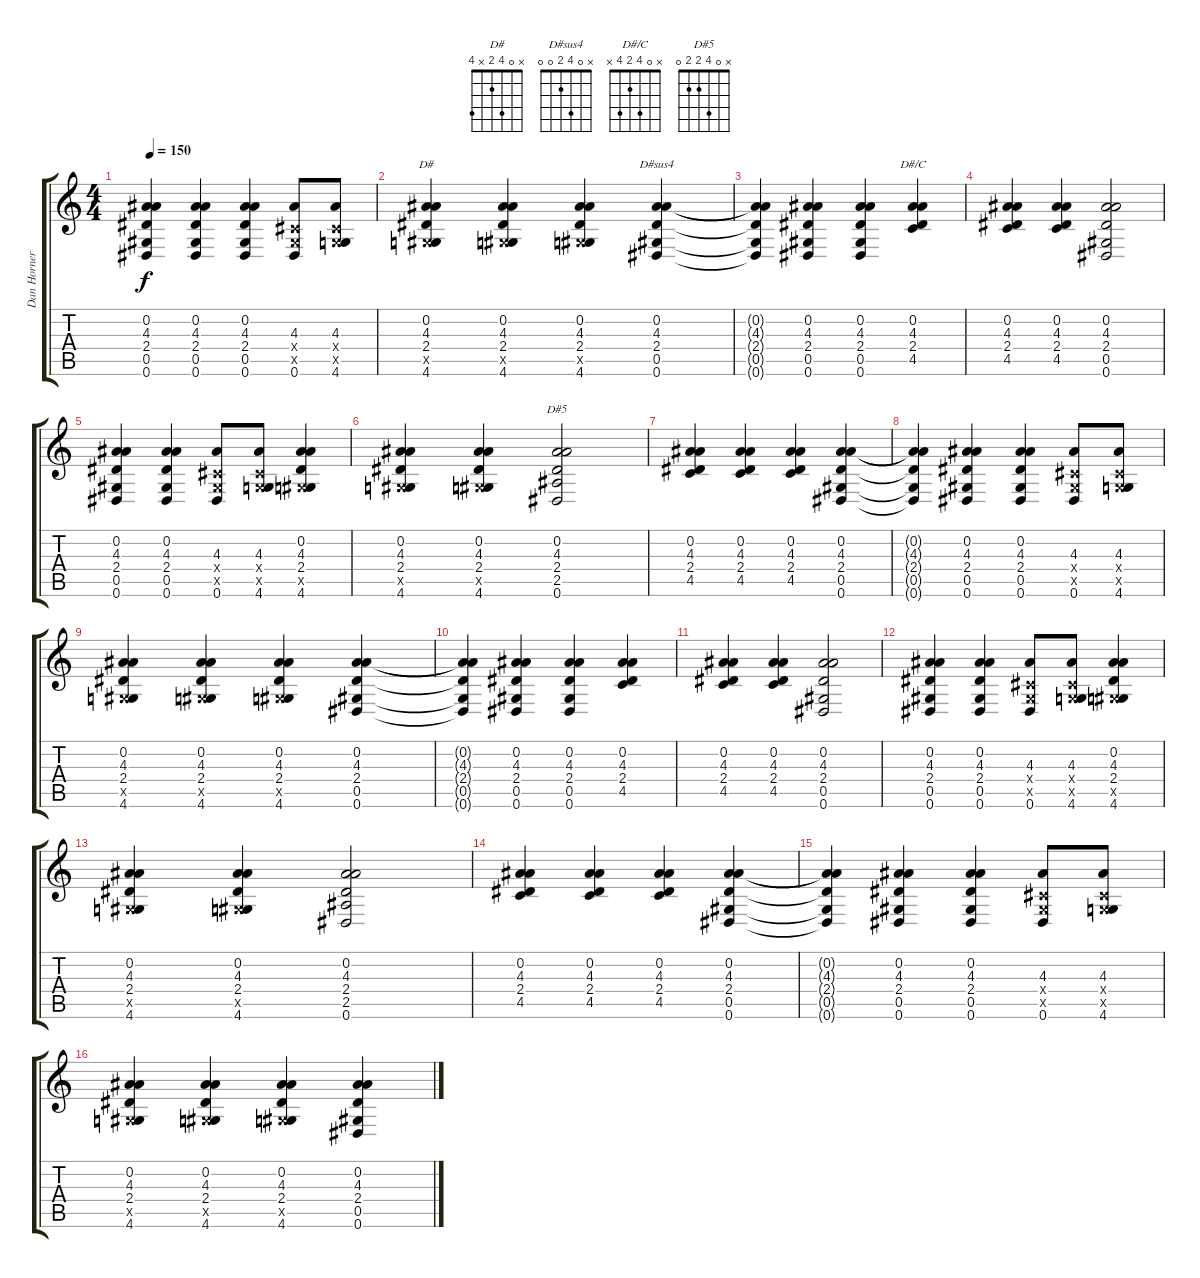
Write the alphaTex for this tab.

\track ("Dan Horner" "Dan Horner") {instrument acousticguitarsteel}
\staff {score tabs}
\tuning (Eb4 Bb3 Gb3 Db3 Ab2 Eb2) {hide}
\chord ("D#" x 0 4 2 x 4)
\chord ("D#sus4" x 0 4 2 0 0)
\chord ("D#/C" x 0 4 2 4 x)
\chord ("D#5" x 0 4 2 2 0)
\ts (4 4)
\tempo 150
\clef g2
\ks c
(0.2{t} 4.3{t} 2.4{t} 0.5{t} 0.6{t}).4{dy f} (0.2 4.3 2.4 0.5 0.6).4 (0.2 4.3 2.4 0.5 0.6).4 (4.3 0.4{x} 0.5{x} 0.6).8 (4.3 0.4{x} 0.5{x} 4.6).8 |
(0.2 4.3 2.4 0.5{x} 4.6).4{ch "D#"} (0.2 4.3 2.4 0.5{x} 4.6).4 (0.2 4.3 2.4 0.5{x} 4.6).4 (0.2 4.3 2.4 0.5 0.6).4{ch "D#sus4"} |
(0.2{t} 4.3{t} 2.4{t} 0.5{t} 0.6{t}).4 (0.2 4.3 2.4 0.5 0.6).4 (0.2 4.3 2.4 0.5 0.6).4 (0.2 4.3 2.4 4.5).4{ch "D#/C"} |
(0.2 4.3 2.4 4.5).4 (0.2 4.3 2.4 4.5).4 (0.2 4.3 2.4 0.5 0.6).2 |
(0.2 4.3 2.4 0.5 0.6).4 (0.2 4.3 2.4 0.5 0.6).4 (4.3 0.4{x} 0.5{x} 0.6).8 (4.3 0.4{x} 0.5{x} 4.6).8 (0.2 4.3 2.4 0.5{x} 4.6).4 |
(0.2 4.3 2.4 0.5{x} 4.6).4 (0.2 4.3 2.4 0.5{x} 4.6).4 (0.2 4.3 2.4 2.5 0.6).2{ch "D#5"} |
(0.2 4.3 2.4 4.5).4 (0.2 4.3 2.4 4.5).4 (0.2 4.3 2.4 4.5).4 (0.2 4.3 2.4 0.5 0.6).4 |
(0.2{t} 4.3{t} 2.4{t} 0.5{t} 0.6{t}).4 (0.2 4.3 2.4 0.5 0.6).4 (0.2 4.3 2.4 0.5 0.6).4 (4.3 0.4{x} 0.5{x} 0.6).8 (4.3 0.4{x} 0.5{x} 4.6).8 |
(0.2 4.3 2.4 0.5{x} 4.6).4 (0.2 4.3 2.4 0.5{x} 4.6).4 (0.2 4.3 2.4 0.5{x} 4.6).4 (0.2 4.3 2.4 0.5 0.6).4 |
(0.2{t} 4.3{t} 2.4{t} 0.5{t} 0.6{t}).4 (0.2 4.3 2.4 0.5 0.6).4 (0.2 4.3 2.4 0.5 0.6).4 (0.2 4.3 2.4 4.5).4 |
(0.2 4.3 2.4 4.5).4 (0.2 4.3 2.4 4.5).4 (0.2 4.3 2.4 0.5 0.6).2 |
(0.2 4.3 2.4 0.5 0.6).4 (0.2 4.3 2.4 0.5 0.6).4 (4.3 0.4{x} 0.5{x} 0.6).8 (4.3 0.4{x} 0.5{x} 4.6).8 (0.2 4.3 2.4 0.5{x} 4.6).4 |
(0.2 4.3 2.4 0.5{x} 4.6).4 (0.2 4.3 2.4 0.5{x} 4.6).4 (0.2 4.3 2.4 2.5 0.6).2 |
(0.2 4.3 2.4 4.5).4 (0.2 4.3 2.4 4.5).4 (0.2 4.3 2.4 4.5).4 (0.2 4.3 2.4 0.5 0.6).4 |
(0.2{t} 4.3{t} 2.4{t} 0.5{t} 0.6{t}).4 (0.2 4.3 2.4 0.5 0.6).4 (0.2 4.3 2.4 0.5 0.6).4 (4.3 0.4{x} 0.5{x} 0.6).8 (4.3 0.4{x} 0.5{x} 4.6).8 |
(0.2 4.3 2.4 0.5{x} 4.6).4 (0.2 4.3 2.4 0.5{x} 4.6).4 (0.2 4.3 2.4 0.5{x} 4.6).4 (0.2 4.3 2.4 0.5 0.6).4
